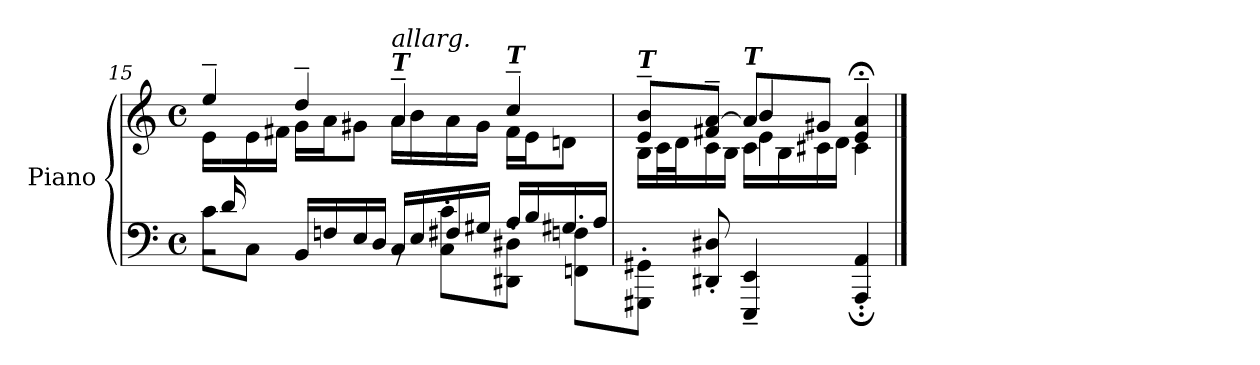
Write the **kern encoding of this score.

**kern	**kern
*part1	*part1
*staff2	*staff1
*I"Piano	*
*I'Pno.	*
!!LO:LB:g=z
*clefF4	*clefG2
*k[]	*k[]
*M4/4	*M4/4
*met(c)	*met(c)
=15	=15
*^	*^
*	*^	*	*
16ryy	8c\L	2rBB	4ee~/	16e\LL
16d/	.	.	.	16ryy
2..ryy	8C\J	.	.	16e\
.	.	.	.	16f#X\JJ
.	16BB/LL	.	4dd~/	16g\LL
.	16Fn/	.	.	16a\J
.	16E/	.	.	8g#X\J
.	16D/JJ	.	.	.
!	!	!	!LO:TX:a:Bi:t=T	!
!	!	!	!LO:TX:a:i:t=allarg.	!
.	16C/LL	8rBB	4a~/	16a\LL
.	16E/	.	.	16b\
.	16F#X/	8C\' 8c\'L	.	16a\
.	16G#X/JJ	.	.	16g#\JJ
!	!	!	!LO:TX:a:Bi:t=T	!
.	16A/LL	8DD#X\' 8D#X\'J	4cc:~/	16f#\LL
.	16B/	.	.	16e\J
.	16G#X/	8FFn\' 8Fn\'L	.	8dn\J
.	16A/JJ	.	.	.
*	*v	*v	*	*
=16	=16	=16	=16
*	*	*^	*^
!	!	!LO:TX:a:Bi:t=T	!	!	!
2.ryy	8GGG#X\' 8GG#X\'J	8e/~ 8b/~L	16B\LL	4ryy	4ryy
.	.	.	32c\L	.	.
.	.	.	32d\J	.	.
.	8DD#X/' 8D#X/'	8f#X/~ [8a/~J	16c\	.	.
.	.	.	16B\JJ	.	.
!	!	!LO:TX:a:Bi:t=T	!	!	!
.	4EEE/~ 4EE/~	8a/L]	16c\LL	4e\	4b/
.	.	.	16B\	.	.
.	.	8g#X/J	16c#X\	.	.
.	.	.	16d\JJ	.	.
.	4AAA/;' 4AA/;'	4e/;<~ 4a/;<~	4c#\	4ryy	4ryy
*v	*v	*	*	*	*
*	*v	*v	*v	*v
==	==
*-	*-
